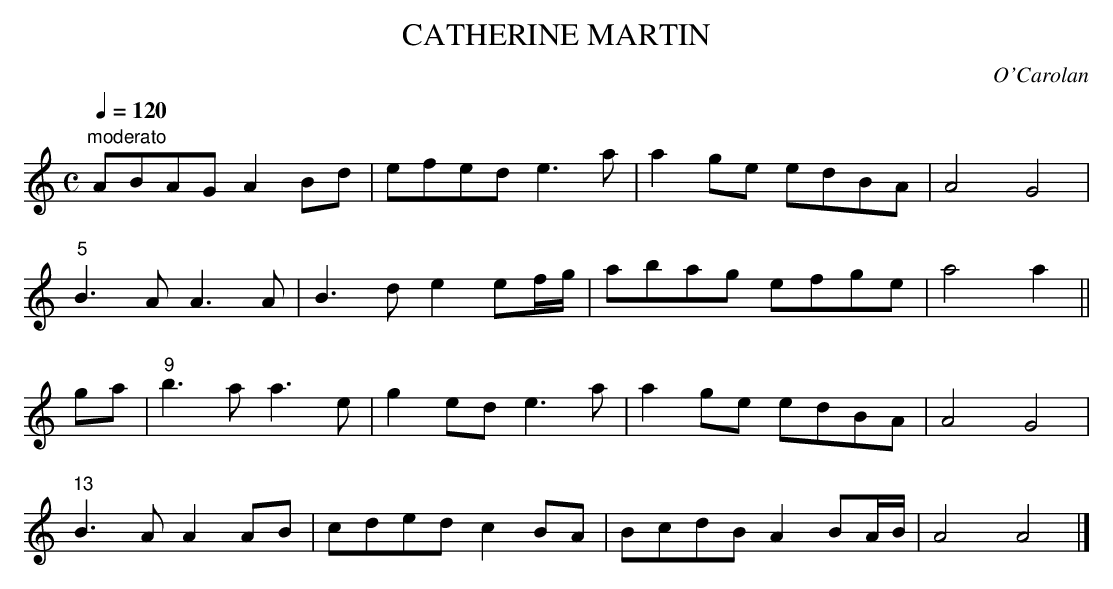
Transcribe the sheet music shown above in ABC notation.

X:1
T:CATHERINE MARTIN
C:O'Carolan
Q:1/4=120
M:C
L:1/8
K:Am
"moderato"
ABAG A2Bd|efed e3a|a2ge edBA|A4 G4|
"5"B3A A3A|B3d e2ef/g/|abag efge|a4 a2||
ga|"9"b3a a3e|g2ed e3a|a2ge edBA|A4 G4|
"13"B3A A2AB|cded c2BA|BcdB A2 BA/B/|A4A4|]
